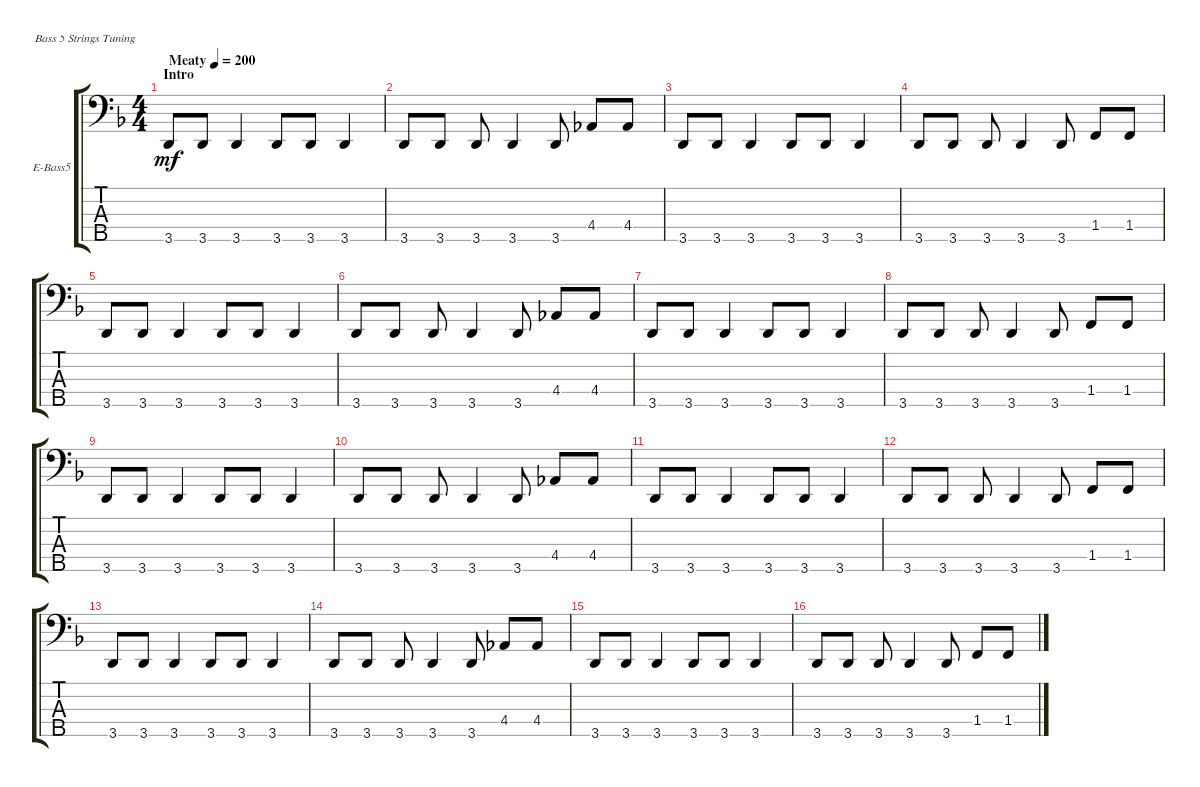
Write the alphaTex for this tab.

\bracketExtendMode groupsimilarinstruments
\firstSystemTrackNameOrientation horizontal
\otherSystemsTrackNameOrientation horizontal
\track ("Electric Bass" "E-Bass5") {instrument electricbassfinger}
\staff {score tabs}
\tuning (G2 D2 A1 E1 B0)
\ts (4 4)
\section ("" "Intro")
\tempo (200 "Meaty")
\clef f4
\scale
0.487395
\ks dminor
3.5.8{dy mf instrument electricbassfinger} 3.5.8 3.5.4 3.5.8 3.5.8 3.5.4 |
\scale
0.256303 3.5.8 3.5.8 3.5.8 3.5.4 3.5.8 4.4.8 4.4.8 |
\scale
0.256303 3.5.8 3.5.8 3.5.4 3.5.8 3.5.8 3.5.4 |
\scale
0.333333 3.5.8 3.5.8 3.5.8 3.5.4 3.5.8 1.4.8 1.4.8 |
\scale
0.333333 3.5.8 3.5.8 3.5.4 3.5.8 3.5.8 3.5.4 |
\scale
0.333333 3.5.8 3.5.8 3.5.8 3.5.4 3.5.8 4.4.8 4.4.8 |
\scale
0.333333 3.5.8 3.5.8 3.5.4 3.5.8 3.5.8 3.5.4 |
\scale
0.333333 3.5.8 3.5.8 3.5.8 3.5.4 3.5.8 1.4.8 1.4.8 |
\scale
0.333333 3.5.8 3.5.8 3.5.4 3.5.8 3.5.8 3.5.4 |
\scale
0.333333 3.5.8 3.5.8 3.5.8 3.5.4 3.5.8 4.4.8 4.4.8 |
\scale
0.333333 3.5.8 3.5.8 3.5.4 3.5.8 3.5.8 3.5.4 |
\scale
0.333333 3.5.8 3.5.8 3.5.8 3.5.4 3.5.8 1.4.8 1.4.8 |
\scale
0.333333 3.5.8 3.5.8 3.5.4 3.5.8 3.5.8 3.5.4 |
\scale
0.333333 3.5.8 3.5.8 3.5.8 3.5.4 3.5.8 4.4.8 4.4.8 |
\scale
0.333333 3.5.8 3.5.8 3.5.4 3.5.8 3.5.8 3.5.4 |
\scale
0.333333 3.5.8 3.5.8 3.5.8 3.5.4 3.5.8 1.4.8 1.4.8
